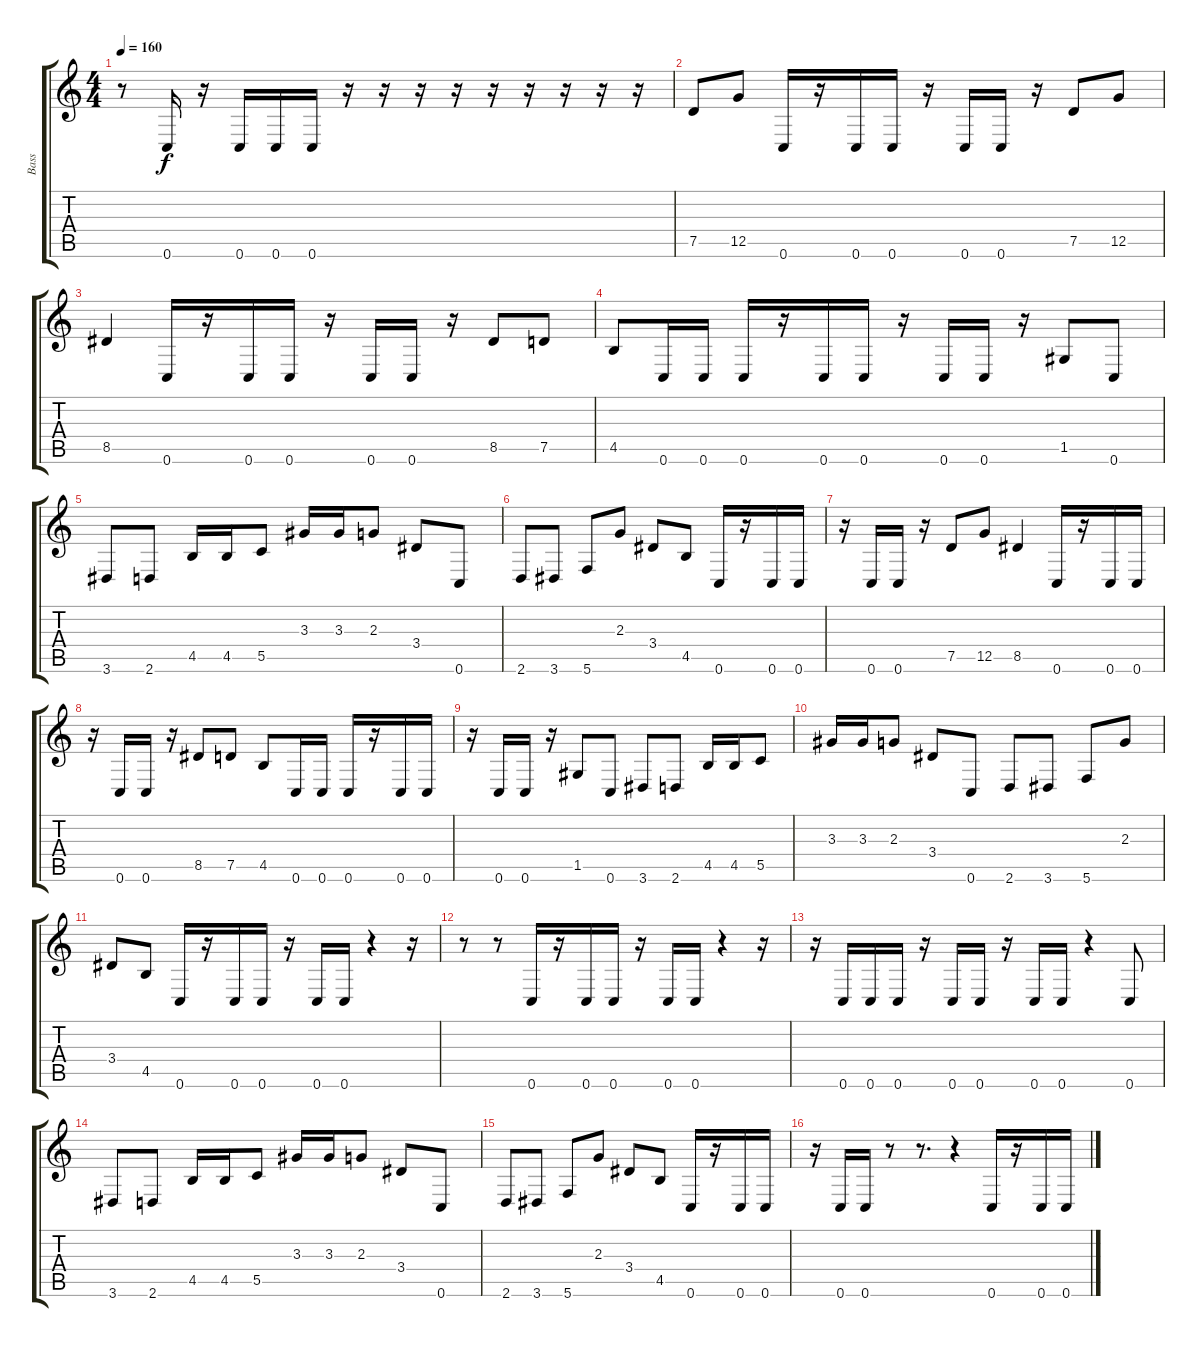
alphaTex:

\track ("Bass" "Bass") {instrument electricbasspick}
\staff {score tabs}
\tuning (D4 A3 F3 C3 G2 C2) {hide}
\ts (4 4)
\tempo 160
\clef g2
\ks c
r.8{dy f} 0.6.16 r.16 0.6.16 0.6.16 0.6.16 r.16 r.16 r.16 r.16 r.16 r.16 r.16 r.16 r.16 |
7.5.8 12.5.8 0.6.16 r.16 0.6.16 0.6.16 r.16 0.6.16 0.6.16 r.16 7.5.8 12.5.8 |
8.5.4 0.6.16 r.16 0.6.16 0.6.16 r.16 0.6.16 0.6.16 r.16 8.5.8 7.5.8 |
4.5.8 0.6.16 0.6.16 0.6.16 r.16 0.6.16 0.6.16 r.16 0.6.16 0.6.16 r.16 1.5.8 0.6.8 |
3.6.8 2.6.8 4.5.16 4.5.16 5.5.8 3.3.16 3.3.16 2.3.8 3.4.8 0.6.8 |
2.6.8 3.6.8 5.6.8 2.3.8 3.4.8 4.5.8 0.6.16 r.16 0.6.16 0.6.16 |
r.16 0.6.16 0.6.16 r.16 7.5.8 12.5.8 8.5.4 0.6.16 r.16 0.6.16 0.6.16 |
r.16 0.6.16 0.6.16 r.16 8.5.8 7.5.8 4.5.8 0.6.16 0.6.16 0.6.16 r.16 0.6.16 0.6.16 |
r.16 0.6.16 0.6.16 r.16 1.5.8 0.6.8 3.6.8 2.6.8 4.5.16 4.5.16 5.5.8 |
3.3.16 3.3.16 2.3.8 3.4.8 0.6.8 2.6.8 3.6.8 5.6.8 2.3.8 |
3.4.8 4.5.8 0.6.16 r.16 0.6.16 0.6.16 r.16 0.6.16 0.6.16 r.4 r.16 |
r.8 r.8 0.6.16 r.16 0.6.16 0.6.16 r.16 0.6.16 0.6.16 r.4 r.16 |
r.16 0.6.16 0.6.16 0.6.16 r.16 0.6.16 0.6.16 r.16 0.6.16 0.6.16 r.4 0.6.8 |
3.6.8 2.6.8 4.5.16 4.5.16 5.5.8 3.3.16 3.3.16 2.3.8 3.4.8 0.6.8 |
2.6.8 3.6.8 5.6.8 2.3.8 3.4.8 4.5.8 0.6.16 r.16 0.6.16 0.6.16 |
r.16 0.6.16 0.6.16 r.8 r.8{d} r.4 0.6.16 r.16 0.6.16 0.6.16
